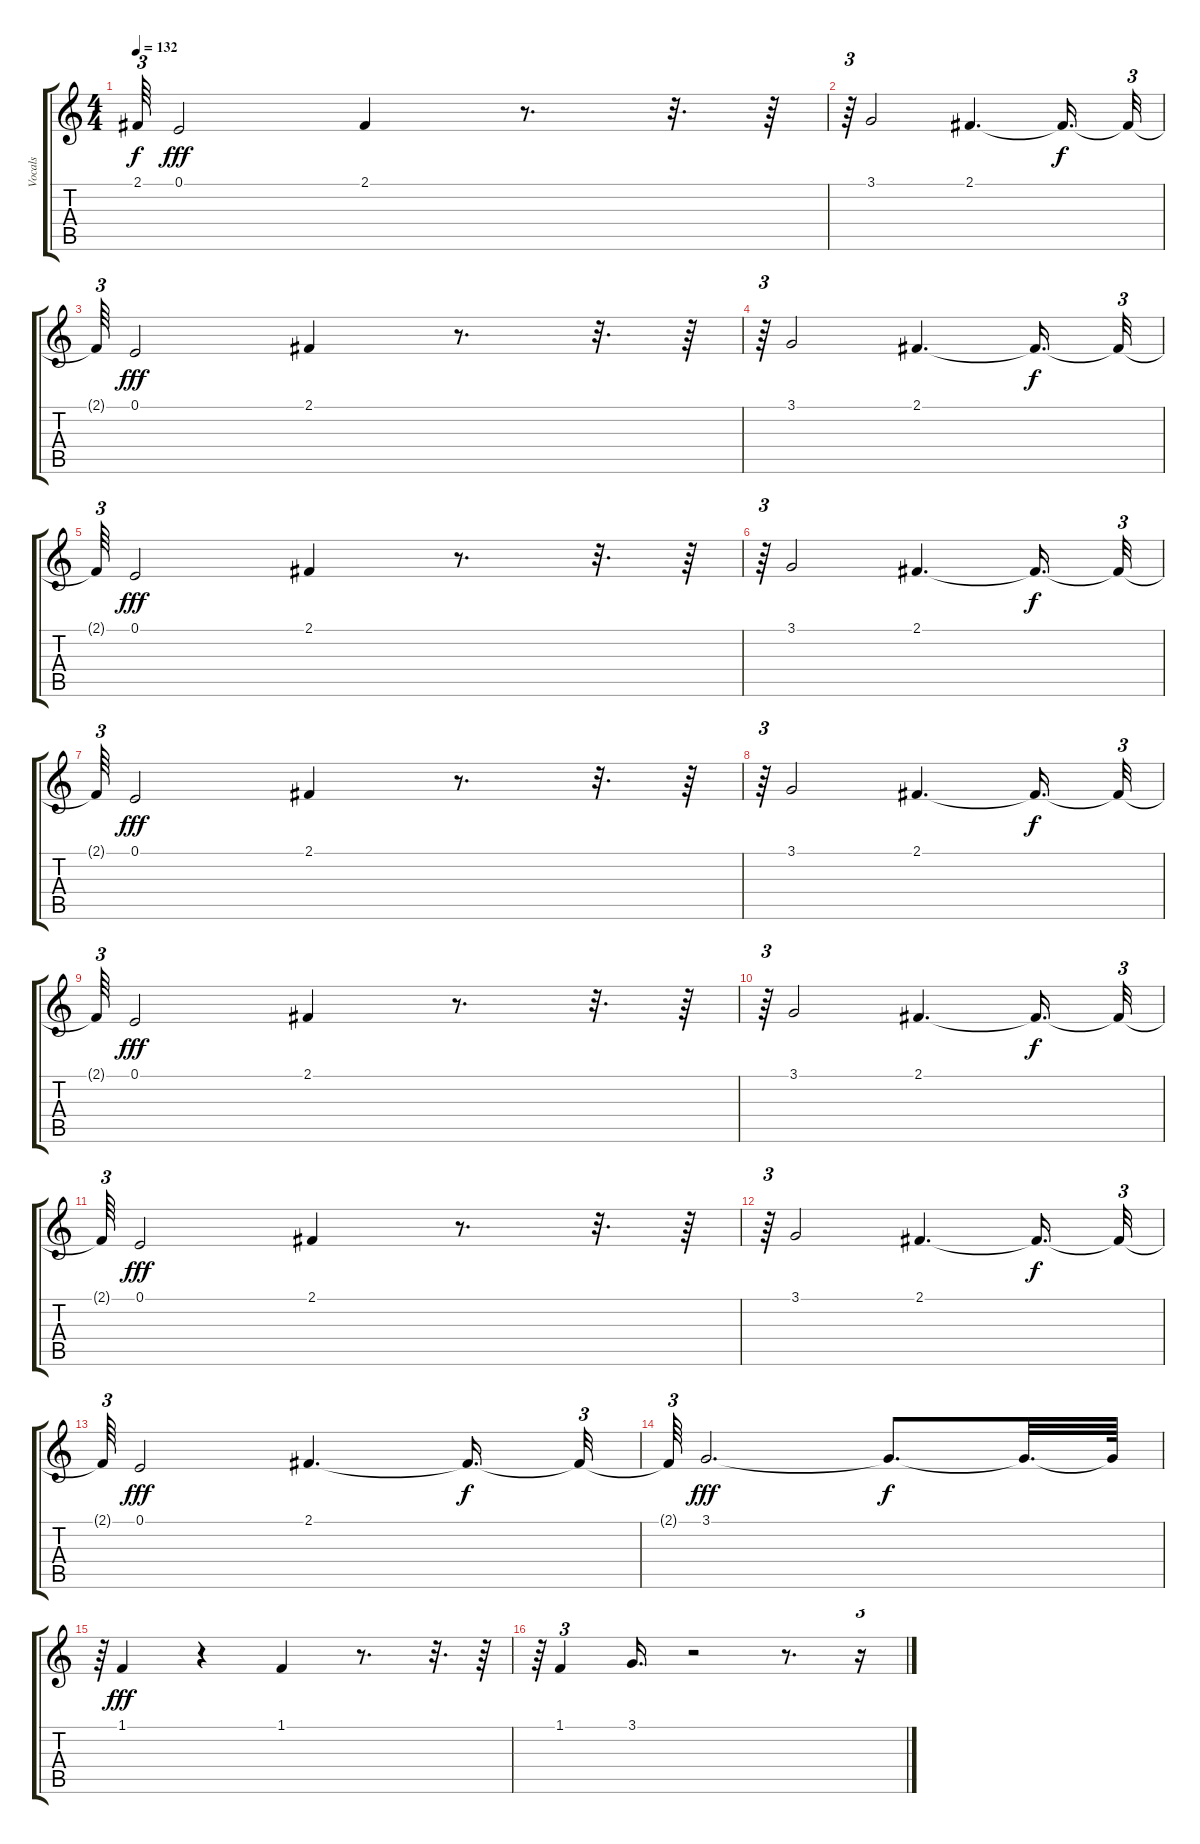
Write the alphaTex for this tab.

\track ("Vocals" "Vocals") {instrument tenorsax}
\staff {score tabs}
\tuning (E4 B3 G3 D3 A2 E2) {hide}
\ts (4 4)
\tempo 132
\clef g2
\ks c
2.1{t}.64{tu (3 2) dy f} 0.1.2{dy fff} 2.1.4 r.8{d} r.32{d} r.64 |
r.64{tu (3 2)} 3.1.2 2.1.4{d} 2.1{t}.16{d dy f} 2.1{t}.32{tu (3 2)} |
2.1{t}.64{tu (3 2)} 0.1.2{dy fff} 2.1.4 r.8{d} r.32{d} r.64 |
r.64{tu (3 2)} 3.1.2 2.1.4{d} 2.1{t}.16{d dy f} 2.1{t}.32{tu (3 2)} |
2.1{t}.64{tu (3 2)} 0.1.2{dy fff} 2.1.4 r.8{d} r.32{d} r.64 |
r.64{tu (3 2)} 3.1.2 2.1.4{d} 2.1{t}.16{d dy f} 2.1{t}.32{tu (3 2)} |
2.1{t}.64{tu (3 2)} 0.1.2{dy fff} 2.1.4 r.8{d} r.32{d} r.64 |
r.64{tu (3 2)} 3.1.2 2.1.4{d} 2.1{t}.16{d dy f} 2.1{t}.32{tu (3 2)} |
2.1{t}.64{tu (3 2)} 0.1.2{dy fff} 2.1.4 r.8{d} r.32{d} r.64 |
r.64{tu (3 2)} 3.1.2 2.1.4{d} 2.1{t}.16{d dy f} 2.1{t}.32{tu (3 2)} |
2.1{t}.64{tu (3 2)} 0.1.2{dy fff} 2.1.4 r.8{d} r.32{d} r.64 |
r.64{tu (3 2)} 3.1.2 2.1.4{d} 2.1{t}.16{d dy f} 2.1{t}.32{tu (3 2)} |
2.1{t}.64{tu (3 2)} 0.1.2{dy fff} 2.1.4{d} 2.1{t}.16{d dy f} 2.1{t}.32{tu (3 2)} |
2.1{t}.64{tu (3 2)} 3.1.2{d dy fff} 3.1{t}.8{d dy f} 3.1{t}.32{d} 3.1{t}.64 |
r.64{tu (3 2)} 1.1.4{dy fff} r.4 1.1.4 r.8{d} r.32{d} r.64 |
r.64{tu (3 2)} 1.1.4{tu (3 2)} 3.1.16{d} r.2 r.8{d} r.16{tu (3 2)}
